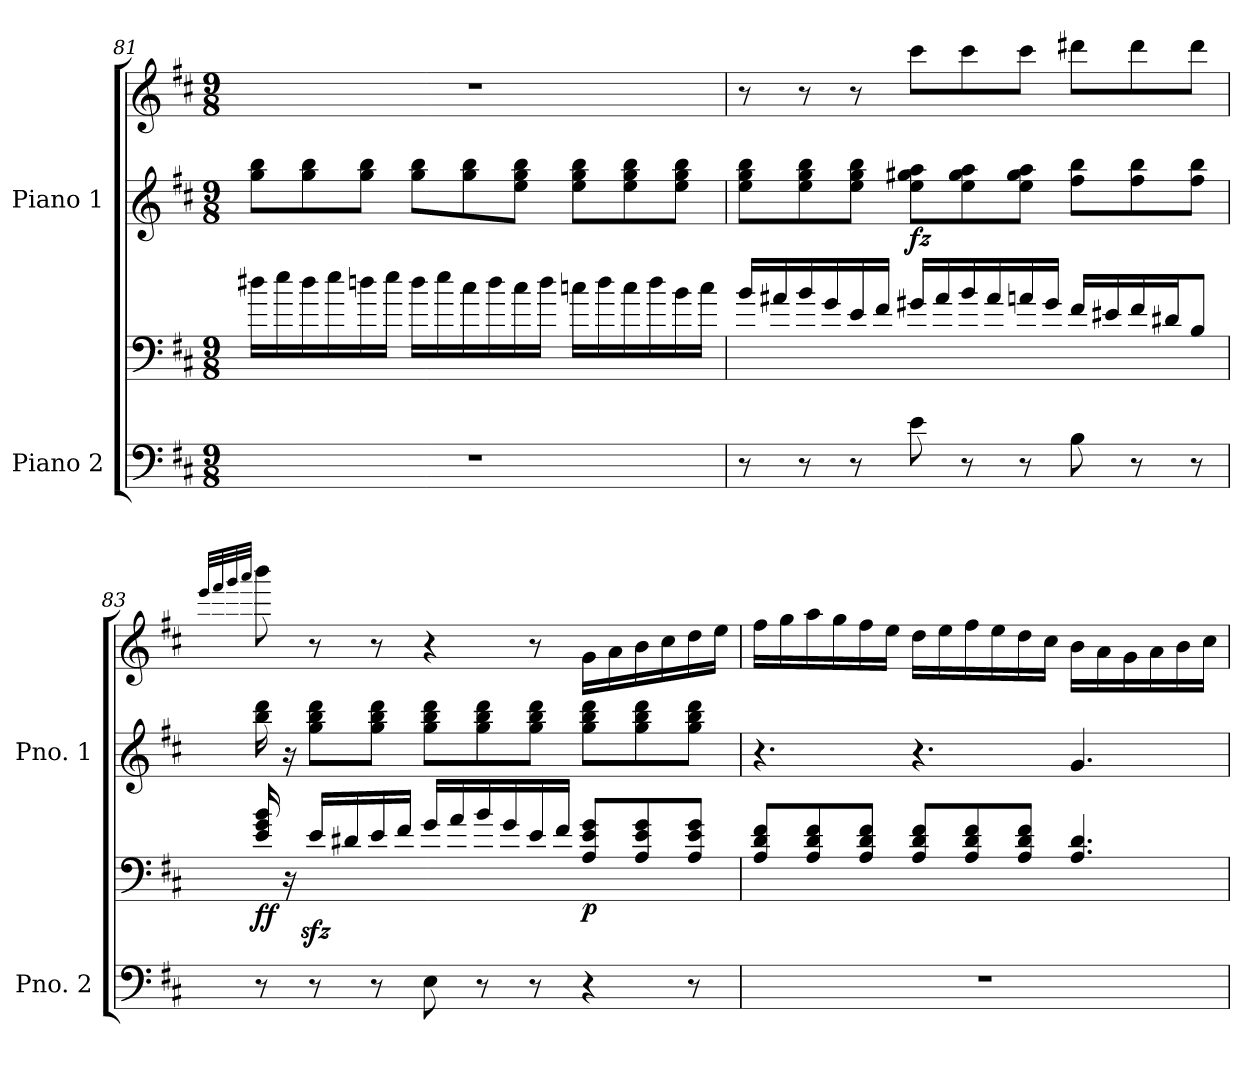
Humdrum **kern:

**kern	**kern	**dynam	**kern	**kern	**dynam
*part2	*part2	*part2	*part1	*part1	*part1
*staff4	*staff3	*staff3/4	*staff2	*staff1	*staff1/2
*I"Piano 2	*	*	*I"Piano 1	*	*
*I'Pno. 2	*	*	*I'Pno. 1	*	*
*clefF4	*clefF4	*	*clefG2	*clefG2	*
*k[f#c#]	*k[f#c#]	*	*k[f#c#]	*k[f#c#]	*
*M9/8	*M9/8	*	*M9/8	*M9/8	*
=81	=81	=81	=81	=81	=81
8%9r	16dd#X\LL	.	8gg\ 8bb\L	8%9r	.
.	16ee\	.	.	.	.
.	16dd#\	.	8gg\ 8bb\	.	.
.	16ee\	.	.	.	.
.	16ddn\	.	8gg\ 8bb\J	.	.
.	16ee\JJ	.	.	.	.
.	16dd\LL	.	8gg\ 8bb\L	.	.
.	16ee\	.	.	.	.
.	16cc#\	.	8gg\ 8bb\	.	.
.	16dd\	.	.	.	.
.	16cc#\	.	8ee\ 8gg\ 8bb\J	.	.
.	16dd\JJ	.	.	.	.
.	16ccn\LL	.	8ee\ 8gg\ 8bb\L	.	.
.	16dd\	.	.	.	.
.	16cc\	.	8ee\ 8gg\ 8bb\	.	.
.	16dd\	.	.	.	.
.	16b\	.	8ee\ 8gg\ 8bb\J	.	.
.	16cc\JJ	.	.	.	.
!!LO:LB:g=z
=82	=82	=82	=82	=82	=82
8r	16b/LL	.	8ee\ 8gg\ 8bb\L	8r	.
.	16a#X/	.	.	.	.
8r	16b/	.	8ee\ 8gg\ 8bb\	8r	.
.	16g/	.	.	.	.
8r	16e/	.	8ee\ 8gg\ 8bb\J	8r	.
.	16f#/JJ	.	.	.	.
!	!	!	!	!	!LO:DY:b=2
8e\	16g#X/LL	.	8ee\ 8gg#X\ 8aa\L	8ccc#\L	fz
.	16a#/	.	.	.	.
8r	16b/	.	8ee\ 8gg#\ 8aa\	8ccc#\	.
.	16a#/	.	.	.	.
8r	16an/	.	8ee\ 8gg#\ 8aa\J	8ccc#\J	.
.	16g#/JJ	.	.	.	.
8B\	16f#/LL	.	8ff#\ 8bb\L	8ddd#X\L	.
.	16e#X/	.	.	.	.
8r	16f#/	.	8ff#\ 8bb\	8ddd#\	.
.	16d#X/J	.	.	.	.
8r	8B/J	.	8ff#\ 8bb\J	8ddd#\J	.
=83	=83	=83	=83	=83	=83
.	.	.	.	32qeee/LLL	.
.	.	.	.	32qfff#/	.
.	.	.	.	32qggg/	.
.	.	.	.	32qaaa/JJJ	.
!	!	!LO:DY:b	!	!	!
8r	16e/ 16g/ 16b/	ff	16bb\ 16ddd\	8bbb\	.
.	16r	.	16r	.	.
8r	16ezz</LL	.	8gg\ 8bb\ 8ddd\L	8r	.
.	16d#X/	.	.	.	.
8r	16e/	.	8gg\ 8bb\ 8ddd\J	8r	.
.	16f#/JJ	.	.	.	.
8E\	16g/LL	.	8gg\ 8bb\ 8ddd\L	4r	.
.	16a/	.	.	.	.
8r	16b/	.	8gg\ 8bb\ 8ddd\	.	.
.	16g/	.	.	.	.
8r	16e/	.	8gg\ 8bb\ 8ddd\J	8r	.
.	16f#/JJ	.	.	.	.
!	!	!LO:DY:b	!	!	!
4r	8A/ 8e/ 8g/L	p	8gg\ 8bb\ 8ddd\L	16g\LL	.
.	.	.	.	16a\	.
.	8A/ 8e/ 8g/	.	8gg\ 8bb\ 8ddd\	16b\	.
.	.	.	.	16cc#\	.
8r	8A/ 8e/ 8g/J	.	8gg\ 8bb\ 8ddd\J	16dd\	.
.	.	.	.	16ee\JJ	.
!!LO:PB:g=z
=84	=84	=84	=84	=84	=84
8%9r	8A/ 8d/ 8f#/L	.	4.r	16ff#\LL	.
.	.	.	.	16gg\	.
.	8A/ 8d/ 8f#/	.	.	16aa\	.
.	.	.	.	16gg\	.
.	8A/ 8d/ 8f#/J	.	.	16ff#\	.
.	.	.	.	16ee\JJ	.
.	8A/ 8d/ 8f#/L	.	4.r	16dd\LL	.
.	.	.	.	16ee\	.
.	8A/ 8d/ 8f#/	.	.	16ff#\	.
.	.	.	.	16ee\	.
.	8A/ 8d/ 8f#/J	.	.	16dd\	.
.	.	.	.	16cc#\JJ	.
.	4.A/ 4.d/	.	4.g/	16b\LL	.
.	.	.	.	16a\	.
.	.	.	.	16g\	.
.	.	.	.	16a\	.
.	.	.	.	16b\	.
.	.	.	.	16cc#\JJ	.
=	=	=	=	=	=
*-	*-	*-	*-	*-	*-
